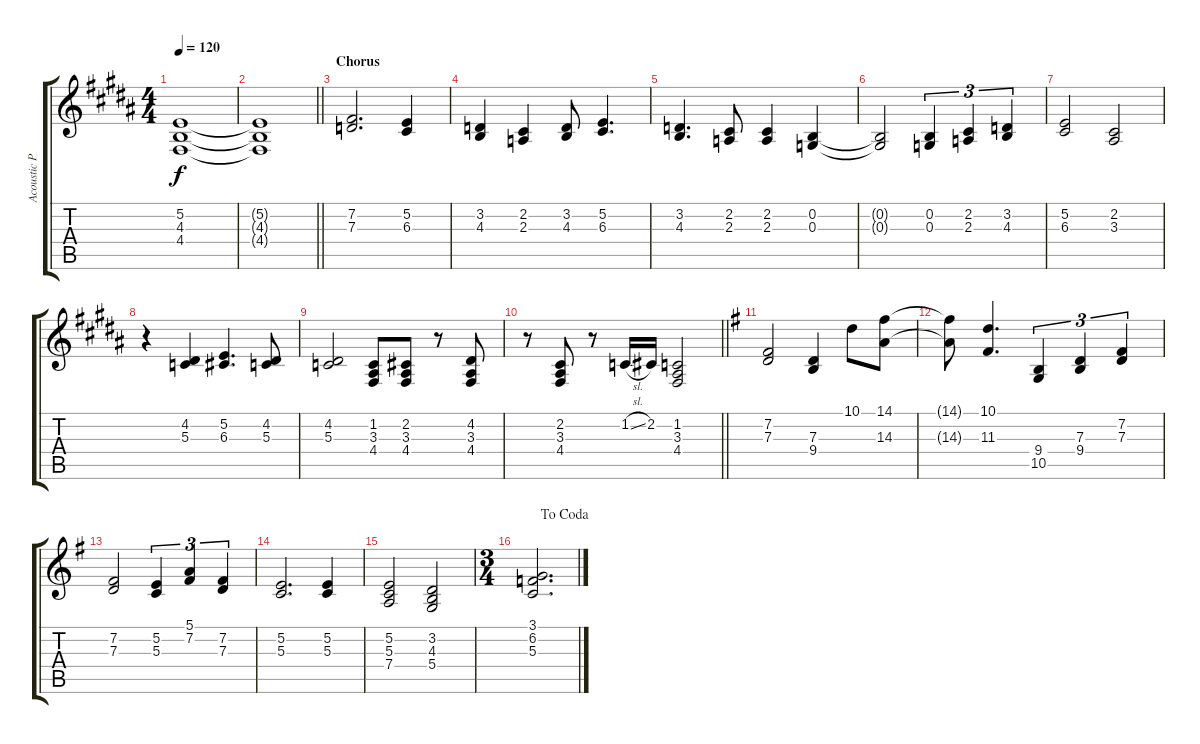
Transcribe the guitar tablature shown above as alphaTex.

\track ("Acoustic Piano" "Acoustic P") {instrument brightacousticpiano}
\staff {score tabs}
\tuning (E4 B3 G3 D3 A2 E2) {hide}
\ts (4 4)
\tempo 120
\clef g2
\ks b
(5.2 4.3 4.4).1{dy f} |
\barLineRight lightlight
\ks g#minor
(5.2{t} 4.3{t} 4.4{t}).1 |
\section ("" "Chorus")
(7.2 7.3).2{d} (5.2 6.3).4 |
(3.2 4.3).4 (2.2 2.3).4 (3.2 4.3).8 (5.2 6.3).4{d} |
(3.2 4.3).4{d} (2.2 2.3).8 (2.2 2.3).4 (0.2 0.3).4 |
\ks b
(0.2{t} 0.3{t}).2 (0.2 0.3).4{tu (3 2)} (2.2 2.3).4{tu (3 2)} (3.2 4.3).4{tu (3 2)} |
\ks g#minor
(5.2 6.3).2 (2.2 3.3).2 |
r.4 (4.2 5.3).4 (5.2 6.3).4{d} (4.2 5.3).8 |
(4.2 5.3).2 (1.2 3.3 4.4).8 (2.2 3.3 4.4).8 r.8 (4.2 3.3 4.4).8 |
\barLineRight lightlight
r.8 (2.2 3.3 4.4).8 r.8 1.2{sl}.16 2.2.16 (1.2 3.3 4.4).2 |
\ks g
(7.2 7.3).2 (7.3 9.4).4 10.1.8 (14.1 14.3).8 |
(14.1{t} 14.3{t}).8 (10.1 11.3).4{d} (9.4 10.5).4{tu (3 2)} (7.3 9.4).4{tu (3 2)} (7.2 7.3).4{tu (3 2)} |
(7.2 7.3).2 (5.2 5.3).4{tu (3 2)} (5.1 7.2).4{tu (3 2)} (7.2 7.3).4{tu (3 2)} |
(5.2 5.3).2{d} (5.2 5.3).4 |
(5.2 5.3 7.4).2 (3.2 4.3 5.4).2 |
\ts (3 4)
\jump dacoda
(3.1 6.2 5.3).2{d}
